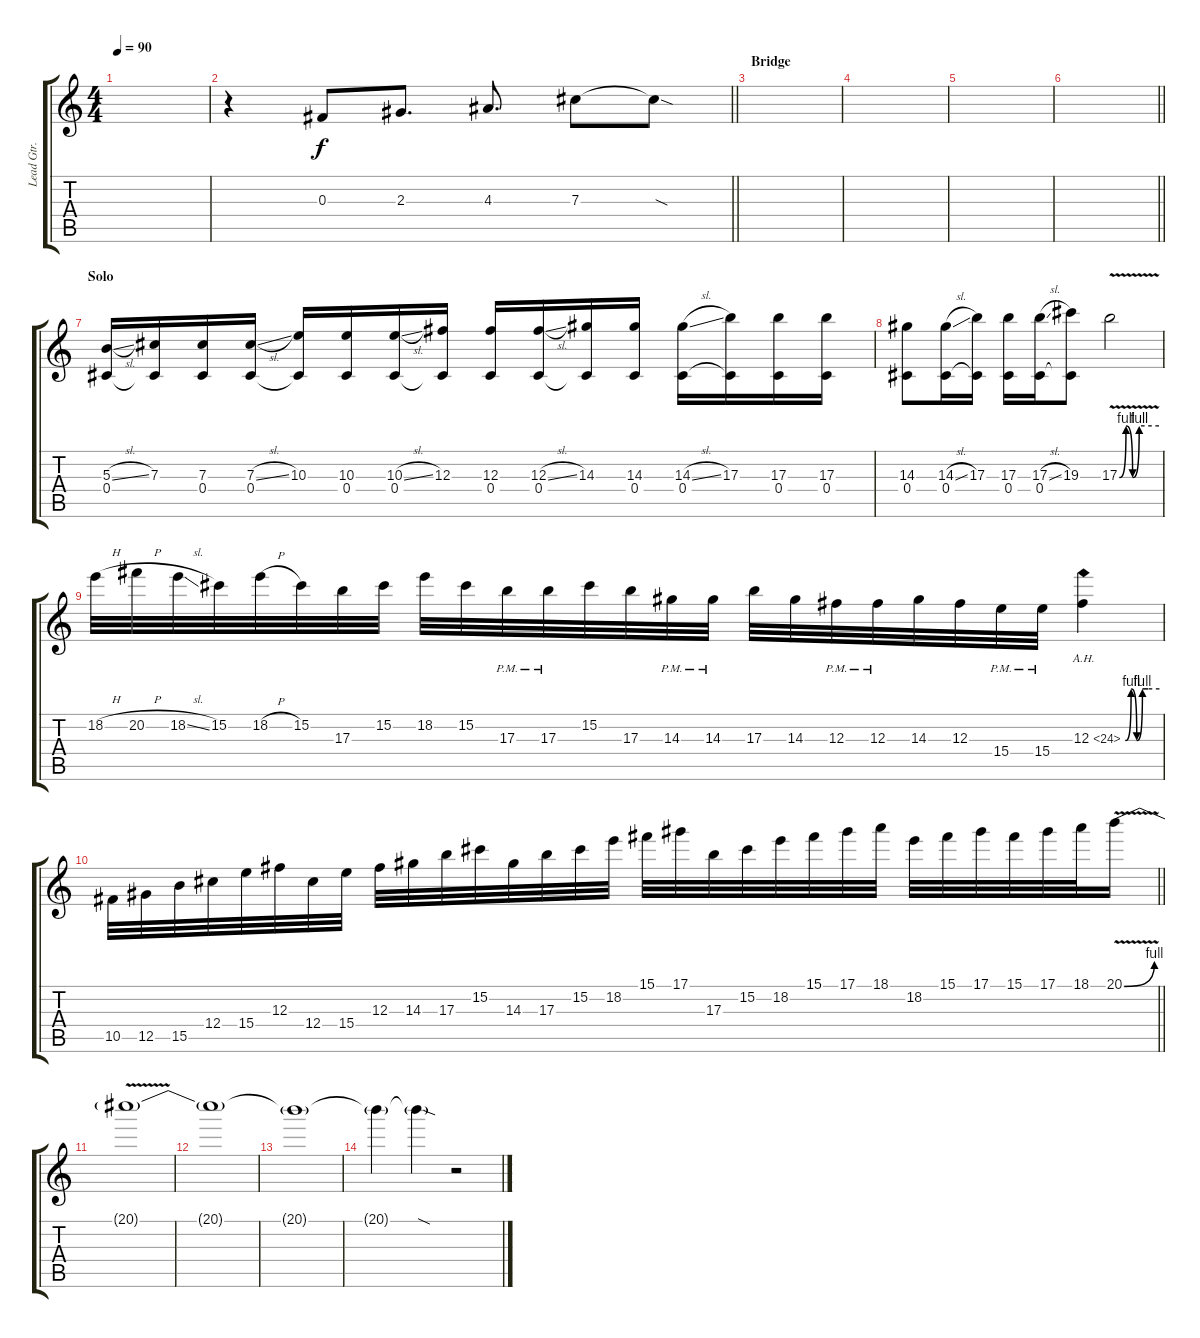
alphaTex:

\track ("Lead Gtr." "Lead Gtr.") {instrument distortionguitar}
\staff {score tabs}
\tuning (Eb4 Bb3 Gb3 Db3 Ab2 Db2) {hide}
\ts (4 4)
\tempo 90
\clef g2
\ks c
|
\barLineRight lightlight
r.4 0.3.8 2.3.8{d} 4.3.8{d} 7.3.8 7.3{sod t}.8 |
\section ("" "Bridge")
|
|
|
\barLineRight lightlight
|
\section ("" "Solo")
(5.3{sl} 0.4).16{volume 16} (7.3 0.4{t}).16 (7.3 0.4).16 (7.3{sl} 0.4).16 (10.3 0.4{t}).16 (10.3 0.4).16 (10.3{sl} 0.4).16 (12.3 0.4{t}).16 (12.3 0.4).16 (12.3{sl} 0.4).16 (14.3 0.4{t}).16 (14.3 0.4).16 (14.3{sl} 0.4).16 (17.3 0.4{t}).16 (17.3 0.4).16 (17.3 0.4).16 |
(14.3 0.4).8 (14.3{sl} 0.4).16 (17.3 0.4{t}).16 (17.3 0.4).16 (17.3{sl} 0.4).16 (19.3 0.4{t}).8 17.3{be (custom 0 0 10 4 20 0 30 4 60 4) v}.2 |
18.2{h}.32 20.2{h}.32 18.2{sl}.32 15.2.32 18.2{h}.32 15.2.32 17.3.32 15.2.32 18.2.32 15.2.32 17.3{pm}.32 17.3{pm}.32 15.2.32 17.3.32 14.3{pm}.32 14.3{pm}.32 17.3.32 14.3.32 12.3{pm}.32 12.3{pm}.32 14.3.32 12.3.32 15.4{pm}.32 15.4{pm}.32 12.3{be (custom 0 0 10 4 20 0 30 4 40 4 60 4) ah 12}.4 |
\barLineRight lightlight
10.5.32 12.5.32 15.5.32 12.4.32 15.4.32 12.3.32 12.4.32 15.4.32 12.3.32 14.3.32 17.3.32 15.2.32 14.3.32 17.3.32 15.2.32 18.2.32 15.1.32 17.1.32 17.3.32 15.2.32 18.2.32 15.1.32 17.1.32 18.1.32 18.2.32 15.1.32 17.1.32 15.1.32 17.1.32 18.1.32 20.1{be (bend 0 0 60 4) v}.16 |
\section ("" "")
20.1{t}.1 |
20.1{t}.1 |
20.1{t}.1 |
20.1{t}.4 20.1{sod t}.4 r.2
